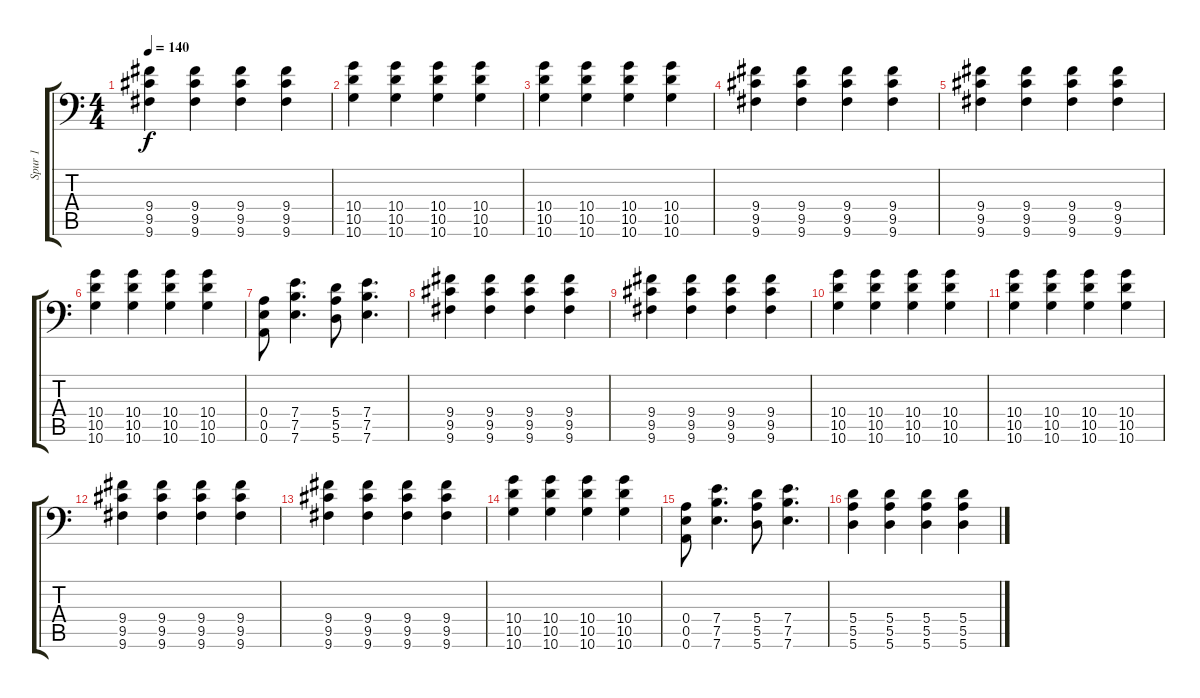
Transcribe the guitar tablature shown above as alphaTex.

\track ("Spur 1" "Spur 1") {instrument distortionguitar}
\staff {score tabs}
\tuning (B3 Gb3 D3 A2 E2 A1) {hide}
\ts (4 4)
\tempo 140
\clef f4
\ks c
(9.4 9.5 9.6).4{dy f} (9.4 9.5 9.6).4 (9.4 9.5 9.6).4 (9.4 9.5 9.6).4 |
(10.4 10.5 10.6).4 (10.4 10.5 10.6).4 (10.4 10.5 10.6).4 (10.4 10.5 10.6).4 |
(10.4 10.5 10.6).4 (10.4 10.5 10.6).4 (10.4 10.5 10.6).4 (10.4 10.5 10.6).4 |
(9.4 9.5 9.6).4 (9.4 9.5 9.6).4 (9.4 9.5 9.6).4 (9.4 9.5 9.6).4 |
(9.4 9.5 9.6).4 (9.4 9.5 9.6).4 (9.4 9.5 9.6).4 (9.4 9.5 9.6).4 |
(10.4 10.5 10.6).4 (10.4 10.5 10.6).4 (10.4 10.5 10.6).4 (10.4 10.5 10.6).4 |
(0.4 0.5 0.6).8 (7.4 7.5 7.6).4{d} (5.4 5.5 5.6).8 (7.4 7.5 7.6).4{d} |
(9.4 9.5 9.6).4 (9.4 9.5 9.6).4 (9.4 9.5 9.6).4 (9.4 9.5 9.6).4 |
(9.4 9.5 9.6).4 (9.4 9.5 9.6).4 (9.4 9.5 9.6).4 (9.4 9.5 9.6).4 |
(10.4 10.5 10.6).4 (10.4 10.5 10.6).4 (10.4 10.5 10.6).4 (10.4 10.5 10.6).4 |
(10.4 10.5 10.6).4 (10.4 10.5 10.6).4 (10.4 10.5 10.6).4 (10.4 10.5 10.6).4 |
(9.4 9.5 9.6).4 (9.4 9.5 9.6).4 (9.4 9.5 9.6).4 (9.4 9.5 9.6).4 |
(9.4 9.5 9.6).4 (9.4 9.5 9.6).4 (9.4 9.5 9.6).4 (9.4 9.5 9.6).4 |
(10.4 10.5 10.6).4 (10.4 10.5 10.6).4 (10.4 10.5 10.6).4 (10.4 10.5 10.6).4 |
(0.4 0.5 0.6).8 (7.4 7.5 7.6).4{d} (5.4 5.5 5.6).8 (7.4 7.5 7.6).4{d} |
(5.4 5.5 5.6).4 (5.4 5.5 5.6).4 (5.4 5.5 5.6).4 (5.4 5.5 5.6).4
